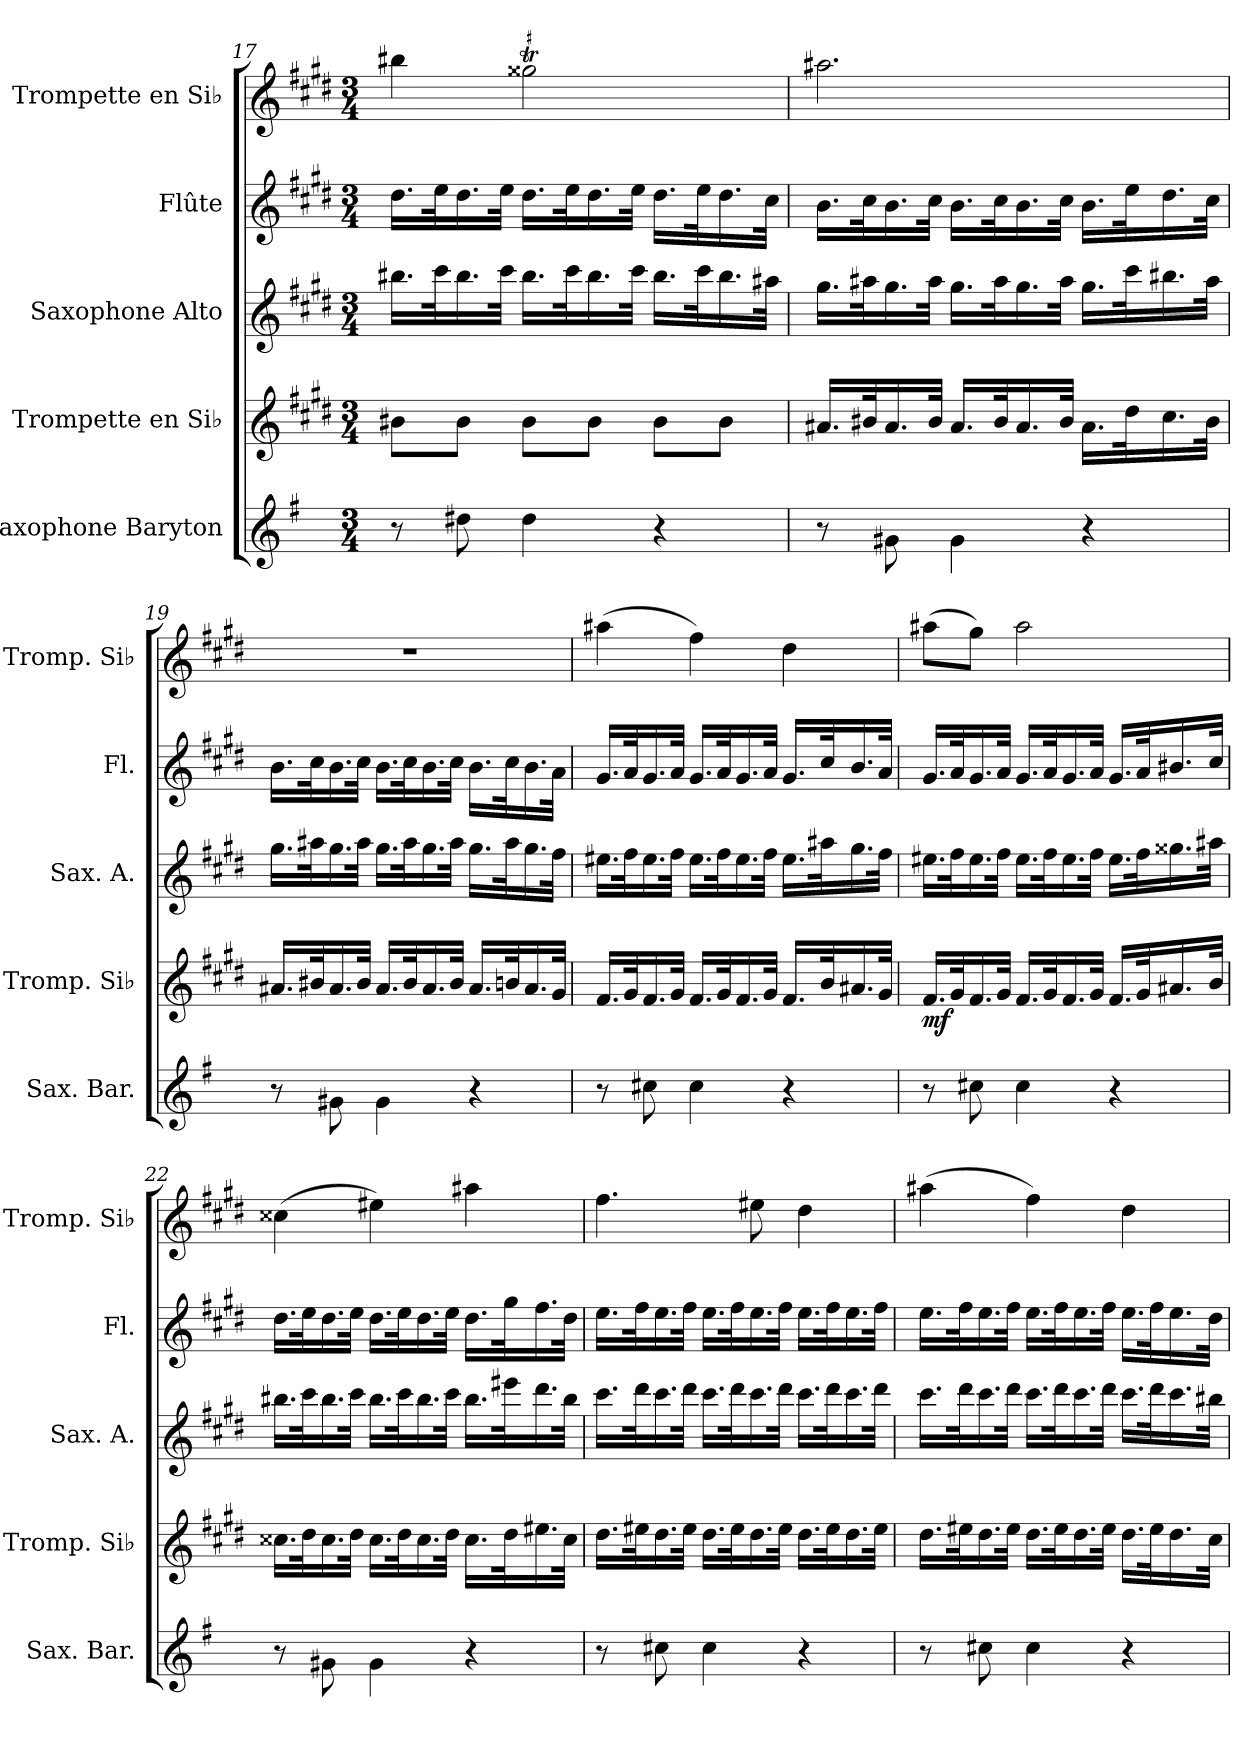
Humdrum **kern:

**kern	**kern	**dynam	**kern	**kern	**kern
*part5	*part4	*part4	*part3	*part2	*part1
*staff5	*staff4	*staff4	*staff3	*staff2	*staff1
*I"Saxophone Baryton	*I"Trompette en Si♭	*	*I"Saxophone Alto	*I"Flûte	*I"Trompette en Si♭
*I'Sax. Bar.	*I'Tromp. Si♭	*	*I'Sax. A.	*I'Fl.	*I'Tromp. Si♭
!!LO:PB:g=z
*clefG2	*clefG2	*	*clefG2	*clefG2	*clefG2
*ITrd12c21	*ITrd1c2	*	*ITrd5c9	*	*ITrd1c2
*k[f#]	*k[f#c#]	*	*k[f#]	*k[f#c#g#d#]	*k[f#c#]
*M3/4	*M3/4	*	*M3/4	*M3/4	*M3/4
=17	=17	=17	=17	=17	=17
8r	8a#X\L	.	16.dd#X\LL	16.dd#\LL	4aa#X\
.	.	.	32ee\K	32ee\K	.
8d#X\	8a#\J	.	16.dd#\	16.dd#\	.
.	.	.	32ee\JJk	32ee\JJk	.
4d#\	8a#\L	.	16.dd#\LL	16.dd#\LL	2ff##Xt\
.	.	.	32ee\K	32ee\K	.
.	8a#\J	.	16.dd#\	16.dd#\	.
.	.	.	32ee\JJk	32ee\JJk	.
4r	8a#\L	.	16.dd#\LL	16.dd#\LL	.
.	.	.	32ee\K	32ee\K	.
.	8a#\J	.	16.dd#\	16.dd#\	.
.	.	.	32cc#X\JJk	32cc#\JJk	.
=18	=18	=18	=18	=18	=18
8r	16.g#X/LL	.	16.b\LL	16.b\LL	2.gg#X\
.	32a#X/K	.	32cc#X\K	32cc#\K	.
8G#X\	16.g#/	.	16.b\	16.b\	.
.	32a#/JJk	.	32cc#\JJk	32cc#\JJk	.
4G#\	16.g#/LL	.	16.b\LL	16.b\LL	.
.	32a#/K	.	32cc#\K	32cc#\K	.
.	16.g#/	.	16.b\	16.b\	.
.	32a#/JJk	.	32cc#\JJk	32cc#\JJk	.
4r	16.g#\LL	.	16.b\LL	16.b\LL	.
.	32cc#\K	.	32ee\K	32ee\K	.
.	16.b\	.	16.dd#X\	16.dd#\	.
.	32a#\JJk	.	32cc#\JJk	32cc#\JJk	.
!!LO:LB:g=z
=19	=19	=19	=19	=19	=19
8r	16.g#X/LL	.	16.b\LL	16.b\LL	2.r
.	32a#X/K	.	32cc#X\K	32cc#\K	.
8G#X\	16.g#/	.	16.b\	16.b\	.
.	32a#/JJk	.	32cc#\JJk	32cc#\JJk	.
4G#\	16.g#/LL	.	16.b\LL	16.b\LL	.
.	32a#/K	.	32cc#\K	32cc#\K	.
.	16.g#/	.	16.b\	16.b\	.
.	32a#/JJk	.	32cc#\JJk	32cc#\JJk	.
4r	16.g#/LL	.	16.b\LL	16.b\LL	.
.	32an/K	.	32cc#\K	32cc#\K	.
.	16.g#/	.	16.b\	16.b\	.
.	32f#/JJk	.	32a\JJk	32a\JJk	.
=20	=20	=20	=20	=20	=20
8r	16.e/LL	.	16.g#X\LL	16.g#/LL	(>4gg#X\
.	32f#/K	.	32a\K	32a/K	.
8c#X\	16.e/	.	16.g#\	16.g#/	.
.	32f#/JJk	.	32a\JJk	32a/JJk	.
4c#\	16.e/LL	.	16.g#\LL	16.g#/LL	4ee\)
.	32f#/K	.	32a\K	32a/K	.
.	16.e/	.	16.g#\	16.g#/	.
.	32f#/JJk	.	32a\JJk	32a/JJk	.
4r	16.e/LL	.	16.g#\LL	16.g#/LL	4cc#\
.	32a/K	.	32cc#X\K	32cc#/K	.
.	16.g#X/	.	16.b\	16.b/	.
.	32f#/JJk	.	32a\JJk	32a/JJk	.
!!LO:PB:g=z
=21	=21	=21	=21	=21	=21
!	!	!LO:DY:b	!	!	!
8r	16.e/LL	mf	16.g#X\LL	16.g#/LL	(>8gg#X\L
.	32f#/K	.	32a\K	32a/K	.
8c#X\	16.e/	.	16.g#\	16.g#/	8ff#\J)
.	32f#/JJk	.	32a\JJk	32a/JJk	.
4c#\	16.e/LL	.	16.g#\LL	16.g#/LL	2gg#\
.	32f#/K	.	32a\K	32a/K	.
.	16.e/	.	16.g#\	16.g#/	.
.	32f#/JJk	.	32a\JJk	32a/JJk	.
4r	16.e/LL	.	16.g#\LL	16.g#/LL	.
.	32f#/K	.	32a\K	32a/K	.
.	16.g#X/	.	16.b#X\	16.b#X/	.
.	32a/JJk	.	32cc#X\JJk	32cc#/JJk	.
=22	=22	=22	=22	=22	=22
8r	16.b#X\LL	.	16.dd#X\LL	16.dd#\LL	(>4b#X\
.	32cc#\K	.	32ee\K	32ee\K	.
8G#X\	16.b#\	.	16.dd#\	16.dd#\	.
.	32cc#\JJk	.	32ee\JJk	32ee\JJk	.
4G#\	16.b#\LL	.	16.dd#\LL	16.dd#\LL	4dd#X\)
.	32cc#\K	.	32ee\K	32ee\K	.
.	16.b#\	.	16.dd#\	16.dd#\	.
.	32cc#\JJk	.	32ee\JJk	32ee\JJk	.
4r	16.b#\LL	.	16.dd#\LL	16.dd#\LL	4gg#X\
.	32cc#\K	.	32gg#X\K	32gg#\K	.
.	16.dd#X\	.	16.ff#\	16.ff#\	.
.	32b#\JJk	.	32dd#\JJk	32dd#\JJk	.
!!LO:LB:g=z
=23	=23	=23	=23	=23	=23
8r	16.cc#\LL	.	16.ee\LL	16.ee\LL	4.ee\
.	32dd#X\K	.	32ff#\K	32ff#\K	.
8c#X\	16.cc#\	.	16.ee\	16.ee\	.
.	32dd#\JJk	.	32ff#\JJk	32ff#\JJk	.
4c#\	16.cc#\LL	.	16.ee\LL	16.ee\LL	.
.	32dd#\K	.	32ff#\K	32ff#\K	.
.	16.cc#\	.	16.ee\	16.ee\	8dd#X\
.	32dd#\JJk	.	32ff#\JJk	32ff#\JJk	.
4r	16.cc#\LL	.	16.ee\LL	16.ee\LL	4cc#\
.	32dd#\K	.	32ff#\K	32ff#\K	.
.	16.cc#\	.	16.ee\	16.ee\	.
.	32dd#\JJk	.	32ff#\JJk	32ff#\JJk	.
=24	=24	=24	=24	=24	=24
8r	16.cc#\LL	.	16.ee\LL	16.ee\LL	(>4gg#X\
.	32dd#X\K	.	32ff#\K	32ff#\K	.
8c#X\	16.cc#\	.	16.ee\	16.ee\	.
.	32dd#\JJk	.	32ff#\JJk	32ff#\JJk	.
4c#\	16.cc#\LL	.	16.ee\LL	16.ee\LL	4ee\)
.	32dd#\K	.	32ff#\K	32ff#\K	.
.	16.cc#\	.	16.ee\	16.ee\	.
.	32dd#\JJk	.	32ff#\JJk	32ff#\JJk	.
4r	16.cc#\LL	.	16.ee\LL	16.ee\LL	4cc#\
.	32dd#\K	.	32ff#\K	32ff#\K	.
.	16.cc#\	.	16.ee\	16.ee\	.
.	32b\JJk	.	32dd#X\JJk	32dd#\JJk	.
=	=	=	=	=	=
*-	*-	*-	*-	*-	*-
